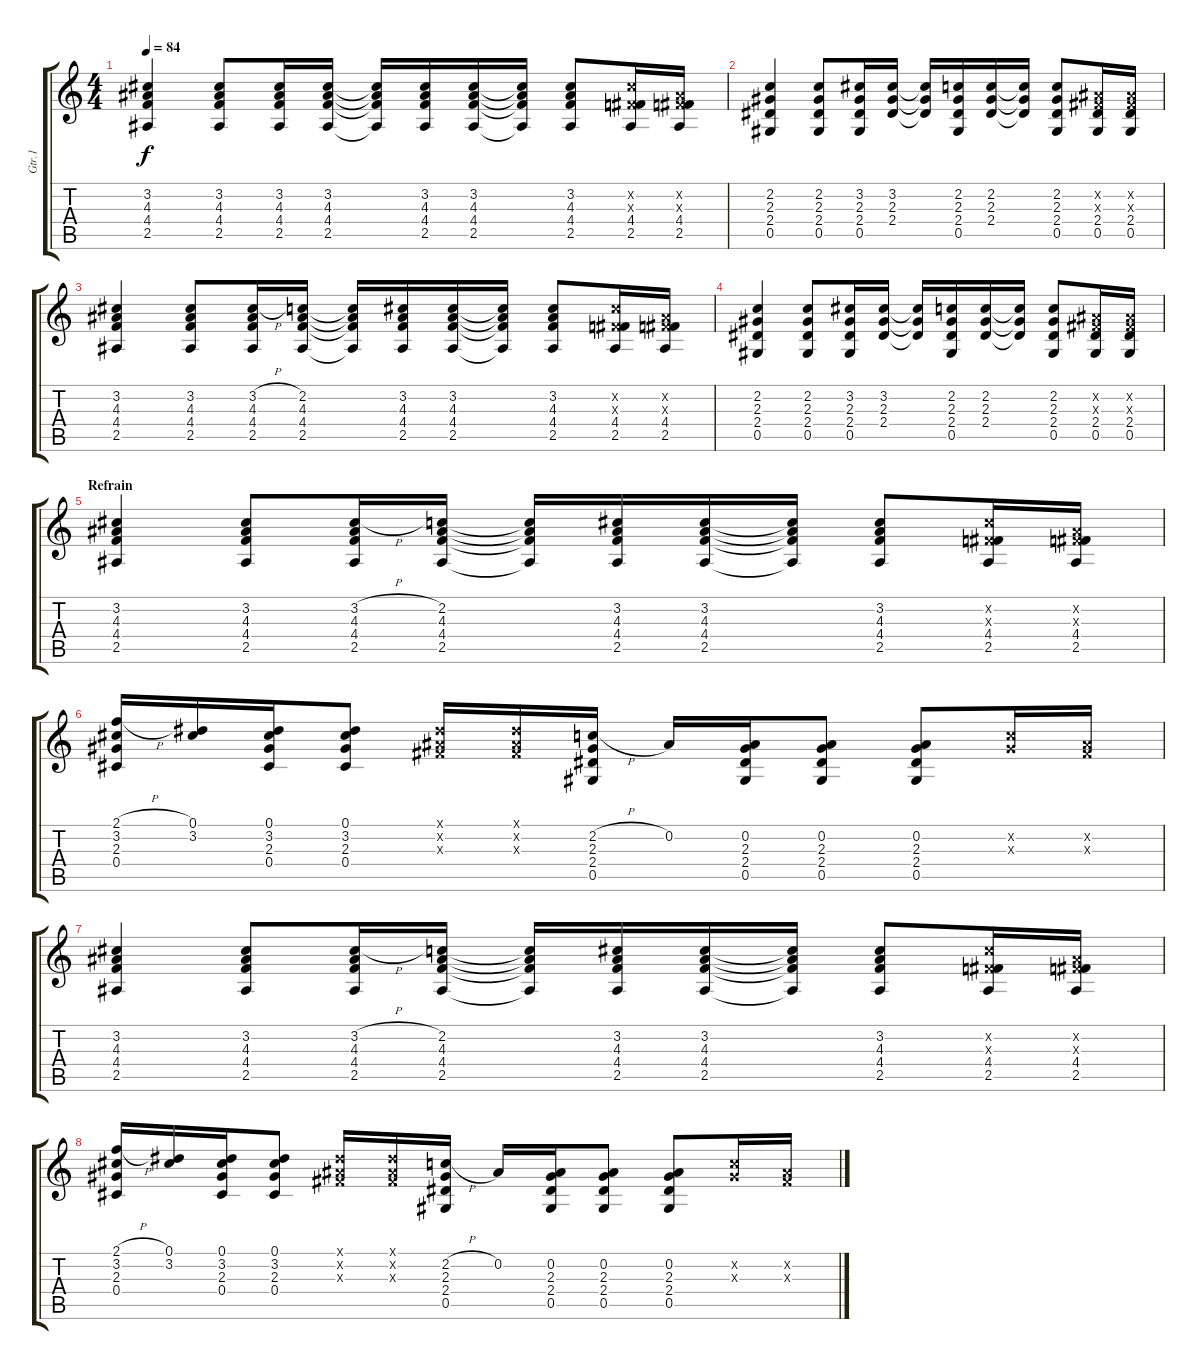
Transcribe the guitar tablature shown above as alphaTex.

\track ("Gtr.1" "Gtr.1") {instrument acousticguitarsteel}
\staff {score tabs}
\tuning (Eb4 Bb3 Gb3 Db3 Ab2 Eb2) {hide}
\ts (4 4)
\tempo 84
\clef g2
\ks c
(3.2 4.3 4.4 2.5).4{dy f} (3.2 4.3 4.4 2.5).8 (3.2 4.3 4.4 2.5).16 (3.2 4.3 4.4 2.5).16 (3.2{t} 4.3{t} 4.4{t} 2.5{t}).16 (3.2 4.3 4.4 2.5).16 (3.2 4.3 4.4 2.5).16 (3.2{t} 4.3{t} 4.4{t} 2.5{t}).16 (3.2 4.3 4.4 2.5).8 (3.2{x} 0.3{x} 4.4 2.5).16 (0.2{x} 0.3{x} 4.4 2.5).16 |
(2.2 2.3 2.4 0.5).4 (2.2 2.3 2.4 0.5).8 (3.2 2.3 2.4 0.5).16 (3.2 2.3 2.4).16 (3.2{t} 2.3{t} 2.4{t}).16 (2.2 2.3 2.4 0.5).16 (2.2 2.3 2.4).16 (2.2{t} 2.3{t} 2.4{t}).16 (2.2 2.3 2.4 0.5).8 (0.2{x} 0.3{x} 2.4 0.5).16 (0.2{x} 0.3{x} 2.4 0.5).16 |
(3.2 4.3 4.4 2.5).4 (3.2 4.3 4.4 2.5).8 (3.2{h} 4.3 4.4 2.5).16 (2.2 4.3 4.4 2.5).16 (2.2{t} 4.3{t} 4.4{t} 2.5{t}).16 (3.2 4.3 4.4 2.5).16 (3.2 4.3 4.4 2.5).16 (3.2{t} 4.3{t} 4.4{t} 2.5{t}).16 (3.2 4.3 4.4 2.5).8 (3.2{x} 0.3{x} 4.4 2.5).16 (0.2{x} 0.3{x} 4.4 2.5).16 |
(2.2 2.3 2.4 0.5).4 (2.2 2.3 2.4 0.5).8 (3.2 2.3 2.4 0.5).16 (3.2 2.3 2.4).16 (3.2{t} 2.3{t} 2.4{t}).16 (2.2 2.3 2.4 0.5).16 (2.2 2.3 2.4).16 (2.2{t} 2.3{t} 2.4{t}).16 (2.2 2.3 2.4 0.5).8 (0.2{x} 0.3{x} 2.4 0.5).16 (0.2{x} 0.3{x} 2.4 0.5).16 |
\section ("" "Refrain")
(3.2 4.3 4.4 2.5).4 (3.2 4.3 4.4 2.5).8 (3.2{h} 4.3 4.4 2.5).16 (2.2 4.3 4.4 2.5).16 (2.2{t} 4.3{t} 4.4{t} 2.5{t}).16 (3.2 4.3 4.4 2.5).16 (3.2 4.3 4.4 2.5).16 (3.2{t} 4.3{t} 4.4{t} 2.5{t}).16 (3.2 4.3 4.4 2.5).8 (3.2{x} 0.3{x} 4.4 2.5).16 (0.2{x} 0.3{x} 4.4 2.5).16 |
(2.1{h} 3.2 2.3 0.4).16 (0.1 3.2).16 (0.1 3.2 2.3 0.4).16 (0.1 3.2 2.3 0.4).8 (0.1{x} 0.2{x} 0.3{x}).16 (0.1{x} 0.2{x} 0.3{x}).16 (2.2{h} 2.3 2.4 0.5).16 0.2.16 (0.2 2.3 2.4 0.5).16 (0.2 2.3 2.4 0.5).8 (0.2 2.3 2.4 0.5).8 (2.2{x} 2.3{x}).16 (0.2{x} 0.3{x}).16 |
(3.2 4.3 4.4 2.5).4 (3.2 4.3 4.4 2.5).8 (3.2{h} 4.3 4.4 2.5).16 (2.2 4.3 4.4 2.5).16 (2.2{t} 4.3{t} 4.4{t} 2.5{t}).16 (3.2 4.3 4.4 2.5).16 (3.2 4.3 4.4 2.5).16 (3.2{t} 4.3{t} 4.4{t} 2.5{t}).16 (3.2 4.3 4.4 2.5).8 (3.2{x} 0.3{x} 4.4 2.5).16 (0.2{x} 0.3{x} 4.4 2.5).16 |
(2.1{h} 3.2 2.3 0.4).16 (0.1 3.2).16 (0.1 3.2 2.3 0.4).16 (0.1 3.2 2.3 0.4).8 (0.1{x} 0.2{x} 0.3{x}).16 (0.1{x} 0.2{x} 0.3{x}).16 (2.2{h} 2.3 2.4 0.5).16 0.2.16 (0.2 2.3 2.4 0.5).16 (0.2 2.3 2.4 0.5).8 (0.2 2.3 2.4 0.5).8 (2.2{x} 2.3{x}).16 (0.2{x} 0.3{x}).16
